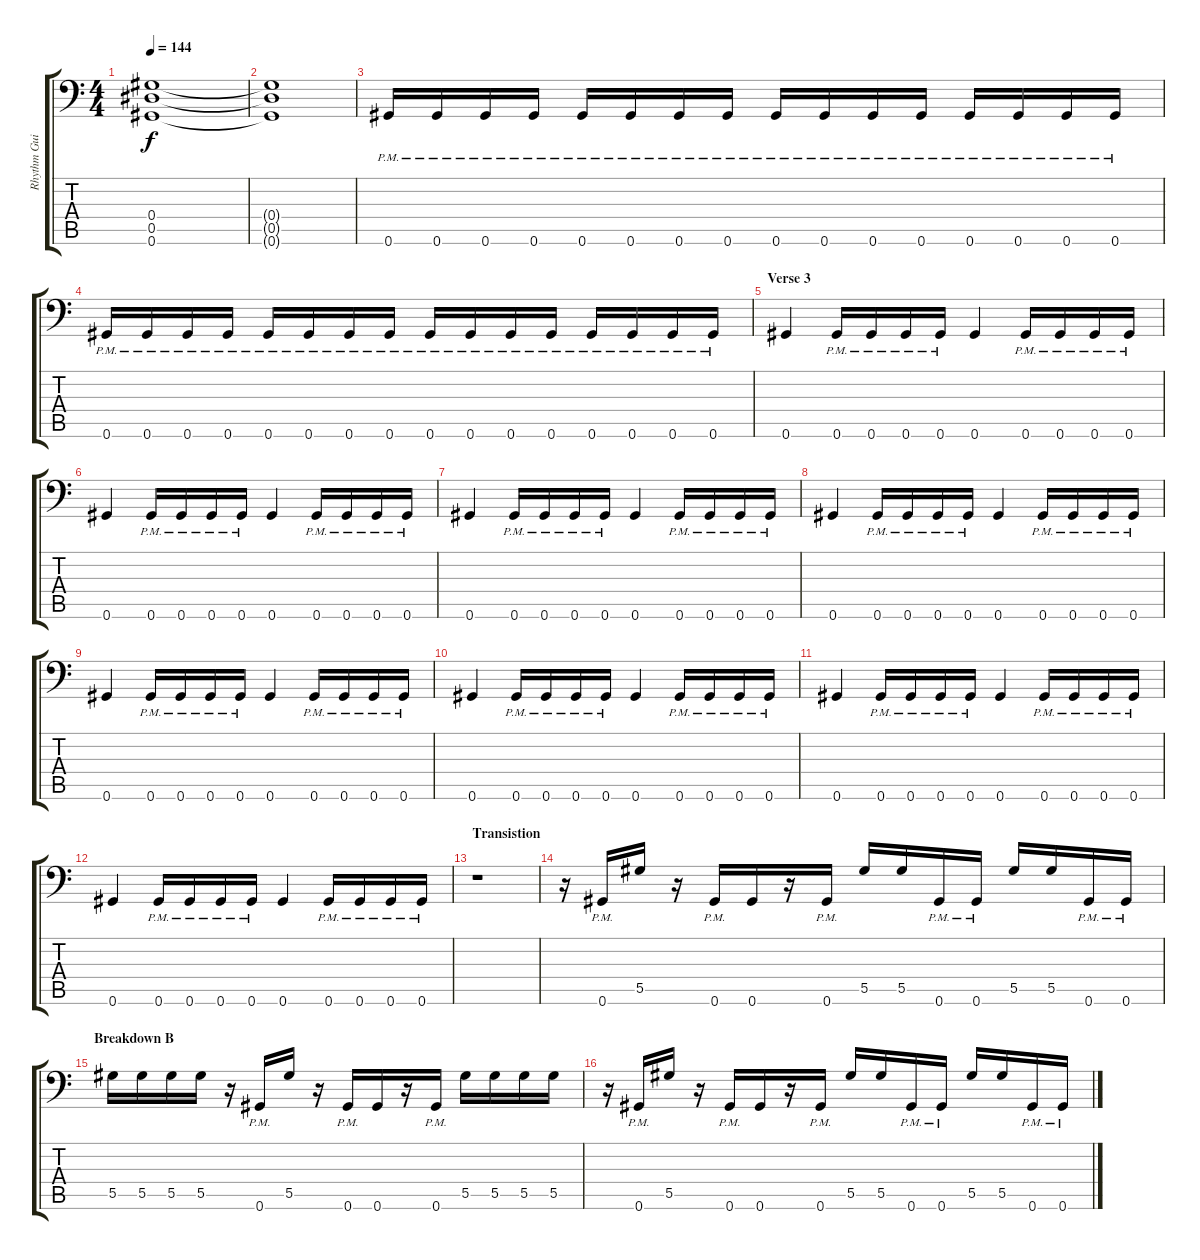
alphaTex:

\track ("Rhythm Guitar 2" "Rhythm Gui") {instrument distortionguitar}
\staff {score tabs}
\tuning (Bb3 F3 Db3 Ab2 Eb2 Ab1) {hide}
\ts (4 4)
\tempo 144
\clef f4
\ks c
(0.4 0.5 0.6).1{dy f} |
(0.4{t} 0.5{t} 0.6{t}).1 |
0.6{pm}.16 0.6{pm}.16 0.6{pm}.16 0.6{pm}.16 0.6{pm}.16 0.6{pm}.16 0.6{pm}.16 0.6{pm}.16 0.6{pm}.16 0.6{pm}.16 0.6{pm}.16 0.6{pm}.16 0.6{pm}.16 0.6{pm}.16 0.6{pm}.16 0.6{pm}.16 |
0.6{pm}.16 0.6{pm}.16 0.6{pm}.16 0.6{pm}.16 0.6{pm}.16 0.6{pm}.16 0.6{pm}.16 0.6{pm}.16 0.6{pm}.16 0.6{pm}.16 0.6{pm}.16 0.6{pm}.16 0.6{pm}.16 0.6{pm}.16 0.6{pm}.16 0.6{pm}.16 |
\section ("" "Verse 3")
0.6.4 0.6{pm}.16 0.6{pm}.16 0.6{pm}.16 0.6{pm}.16 0.6.4 0.6{pm}.16 0.6{pm}.16 0.6{pm}.16 0.6{pm}.16 |
0.6.4 0.6{pm}.16 0.6{pm}.16 0.6{pm}.16 0.6{pm}.16 0.6.4 0.6{pm}.16 0.6{pm}.16 0.6{pm}.16 0.6{pm}.16 |
0.6.4 0.6{pm}.16 0.6{pm}.16 0.6{pm}.16 0.6{pm}.16 0.6.4 0.6{pm}.16 0.6{pm}.16 0.6{pm}.16 0.6{pm}.16 |
0.6.4 0.6{pm}.16 0.6{pm}.16 0.6{pm}.16 0.6{pm}.16 0.6.4 0.6{pm}.16 0.6{pm}.16 0.6{pm}.16 0.6{pm}.16 |
0.6.4 0.6{pm}.16 0.6{pm}.16 0.6{pm}.16 0.6{pm}.16 0.6.4 0.6{pm}.16 0.6{pm}.16 0.6{pm}.16 0.6{pm}.16 |
0.6.4 0.6{pm}.16 0.6{pm}.16 0.6{pm}.16 0.6{pm}.16 0.6.4 0.6{pm}.16 0.6{pm}.16 0.6{pm}.16 0.6{pm}.16 |
0.6.4 0.6{pm}.16 0.6{pm}.16 0.6{pm}.16 0.6{pm}.16 0.6.4 0.6{pm}.16 0.6{pm}.16 0.6{pm}.16 0.6{pm}.16 |
0.6.4 0.6{pm}.16 0.6{pm}.16 0.6{pm}.16 0.6{pm}.16 0.6.4 0.6{pm}.16 0.6{pm}.16 0.6{pm}.16 0.6{pm}.16 |
\section ("" "Transistion")
r.1 |
r.16 0.6{pm}.16 5.5.16 r.16 0.6{pm}.16 0.6.16 r.16 0.6{pm}.16 5.5.16 5.5.16 0.6{pm}.16 0.6{pm}.16 5.5.16 5.5.16 0.6{pm}.16 0.6{pm}.16 |
\section ("" "Breakdown B")
5.5.16 5.5.16 5.5.16 5.5.16 r.16 0.6{pm}.16 5.5.16 r.16 0.6{pm}.16 0.6.16 r.16 0.6{pm}.16 5.5.16 5.5.16 5.5.16 5.5.16 |
r.16 0.6{pm}.16 5.5.16 r.16 0.6{pm}.16 0.6.16 r.16 0.6{pm}.16 5.5.16 5.5.16 0.6{pm}.16 0.6{pm}.16 5.5.16 5.5.16 0.6{pm}.16 0.6{pm}.16
